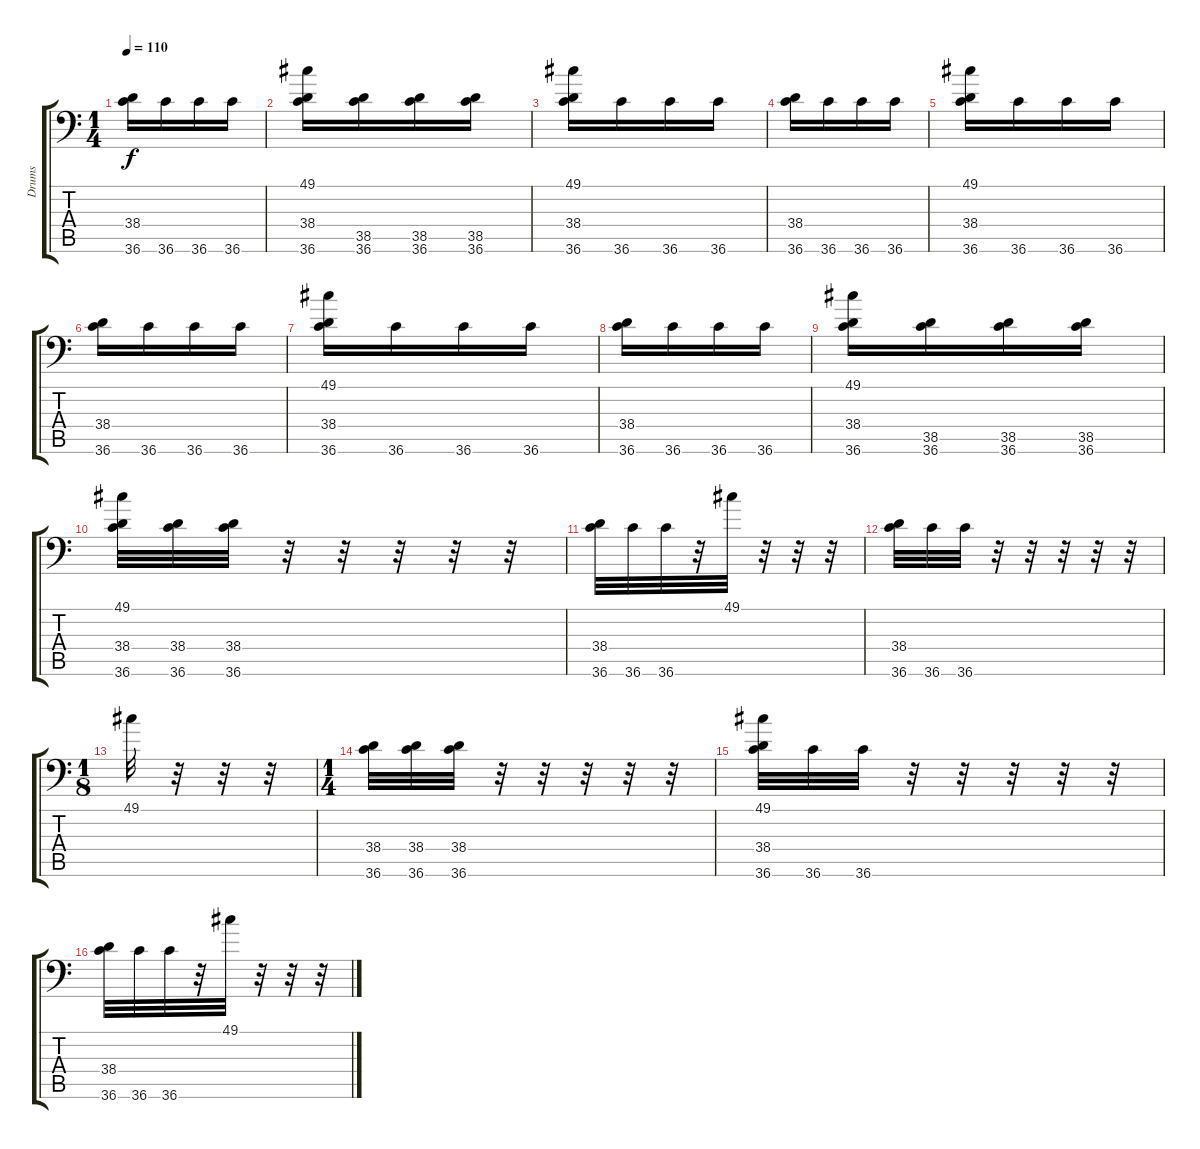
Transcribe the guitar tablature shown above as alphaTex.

\track ("Drums" "Drums") {instrument acousticgrandpiano}
\staff {score tabs}
\tuning (C-1 C-1 C-1 C-1 C-1 C-1) {hide}
\ts (1 4)
\tempo 110
\clef f4
\ks c
(38.4 36.6).16{dy f} 36.6.16 36.6.16 36.6.16 |
(49.1 38.4 36.6).16 (38.5 36.6).16 (38.5 36.6).16 (38.5 36.6).16 |
(49.1 38.4 36.6).16 36.6.16 36.6.16 36.6.16 |
(38.4 36.6).16 36.6.16 36.6.16 36.6.16 |
(49.1 38.4 36.6).16 36.6.16 36.6.16 36.6.16 |
(38.4 36.6).16 36.6.16 36.6.16 36.6.16 |
(49.1 38.4 36.6).16 36.6.16 36.6.16 36.6.16 |
(38.4 36.6).16 36.6.16 36.6.16 36.6.16 |
(49.1 38.4 36.6).16 (38.5 36.6).16 (38.5 36.6).16 (38.5 36.6).16 |
(49.1 38.4 36.6).32 (38.4 36.6).32 (38.4 36.6).32 r.32 r.32 r.32 r.32 r.32 |
(38.4 36.6).32 36.6.32 36.6.32 r.32 49.1.32 r.32 r.32 r.32 |
(38.4 36.6).32 36.6.32 36.6.32 r.32 r.32 r.32 r.32 r.32 |
\ts (1 8)
49.1.32 r.32 r.32 r.32 |
\ts (1 4)
(38.4 36.6).32 (38.4 36.6).32 (38.4 36.6).32 r.32 r.32 r.32 r.32 r.32 |
(49.1 38.4 36.6).32 36.6.32 36.6.32 r.32 r.32 r.32 r.32 r.32 |
(38.4 36.6).32 36.6.32 36.6.32 r.32 49.1.32 r.32 r.32 r.32
